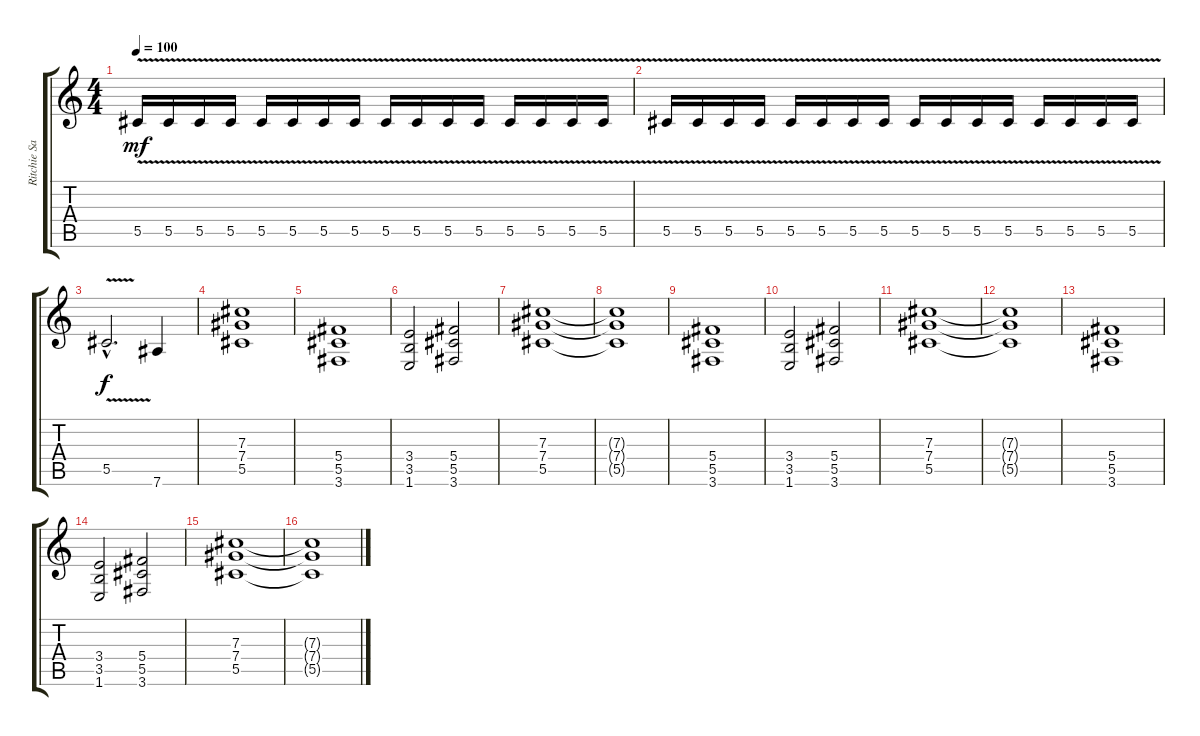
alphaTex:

\track ("Ritchie Sambora" "Ritchie Sa") {instrument distortionguitar}
\staff {score tabs}
\tuning (Eb4 Bb3 Gb3 Db3 Ab2 Eb2) {hide}
\ts (4 4)
\tempo 100
\clef g2
\ks c
5.5{v}.16{dy mf} 5.5{v}.16 5.5{v}.16 5.5{v}.16 5.5{v}.16 5.5{v}.16 5.5{v}.16 5.5{v}.16 5.5{v}.16 5.5{v}.16 5.5{v}.16 5.5{v}.16 5.5{v}.16 5.5{v}.16 5.5{v}.16 5.5{v}.16 |
5.5{v}.16 5.5{v}.16 5.5{v}.16 5.5{v}.16 5.5{v}.16 5.5{v}.16 5.5{v}.16 5.5{v}.16 5.5{v}.16 5.5{v}.16 5.5{v}.16 5.5{v}.16 5.5{v}.16 5.5{v}.16 5.5{v}.16 5.5{v}.16 |
5.5{v hac}.2{d dy f} 7.6.4 |
(7.3 7.4 5.5).1 |
(5.4 5.5 3.6).1 |
(3.4 3.5 1.6).2 (5.4 5.5 3.6).2 |
(7.3 7.4 5.5).1 |
(7.3{t} 7.4{t} 5.5{t}).1 |
(5.4 5.5 3.6).1 |
(3.4 3.5 1.6).2 (5.4 5.5 3.6).2 |
(7.3 7.4 5.5).1 |
(7.3{t} 7.4{t} 5.5{t}).1 |
(5.4 5.5 3.6).1 |
(3.4 3.5 1.6).2 (5.4 5.5 3.6).2 |
(7.3 7.4 5.5).1 |
(7.3{t} 7.4{t} 5.5{t}).1
